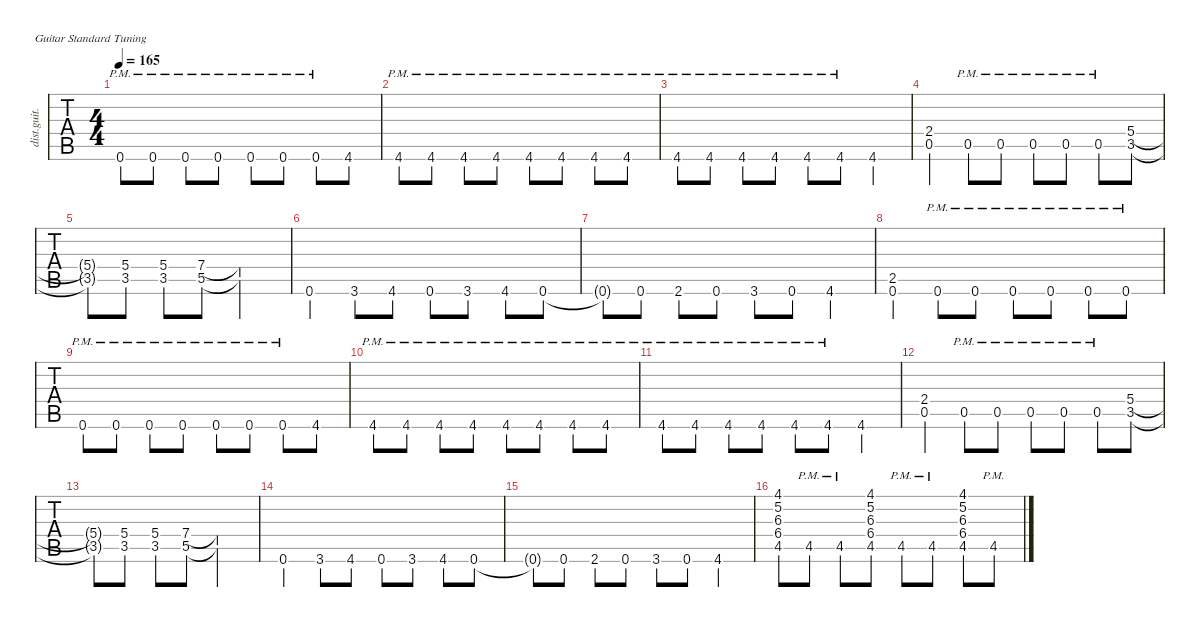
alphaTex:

\defaultSystemsLayout 4
\hideDynamics
\bracketExtendMode nobrackets
\track ("Distortion Guitar" "dist.guit.") {instrument distortionguitar}
\staff {tabs}
\tuning (E4 B3 G3 D3 A2 E2)
\ts (4 4)
\tempo 165
\clef g2
\ks c
0.6{pm}.8{dy mf} 0.6{pm}.8 0.6{pm}.8 0.6{pm}.8 0.6{pm}.8 0.6{pm}.8 0.6{pm}.8 4.6{acc #}.8 |
4.6{pm acc #}.8 4.6{pm acc #}.8 4.6{pm acc #}.8 4.6{pm acc #}.8 4.6{pm acc #}.8 4.6{pm acc #}.8 4.6{pm acc #}.8 4.6{pm acc #}.8 |
4.6{pm acc #}.8 4.6{pm acc #}.8 4.6{pm acc #}.8 4.6{pm acc #}.8 4.6{pm acc #}.8 4.6{pm acc #}.8 4.6{acc #}.4 |
(0.5 2.4).4 0.5{pm}.8 0.5{pm}.8 0.5{pm}.8 0.5{pm}.8 0.5{pm}.8 (3.5 5.4).8 |
(5.4{t} 3.5{t}).8 (3.5 5.4).8 (5.4 3.5).8 (5.5 7.4).8 (7.4{t} 5.5{t}).2 |
0.6.4 3.6.8 4.6{acc #}.8 0.6.8 3.6.8 4.6{acc #}.8 0.6.8 |
0.6{t}.8 0.6.8 2.6{acc #}.8 0.6.8 3.6.8 0.6.8 4.6{acc #}.4 |
(2.5 0.6).4 0.6{pm}.8 0.6{pm}.8 0.6{pm}.8 0.6{pm}.8 0.6{pm}.8 0.6{pm}.8 |
0.6{pm}.8 0.6{pm}.8 0.6{pm}.8 0.6{pm}.8 0.6{pm}.8 0.6{pm}.8 0.6{pm}.8 4.6{acc #}.8 |
4.6{pm acc #}.8 4.6{pm acc #}.8 4.6{pm acc #}.8 4.6{pm acc #}.8 4.6{pm acc #}.8 4.6{pm acc #}.8 4.6{pm acc #}.8 4.6{pm acc #}.8 |
4.6{pm acc #}.8 4.6{pm acc #}.8 4.6{pm acc #}.8 4.6{pm acc #}.8 4.6{pm acc #}.8 4.6{pm acc #}.8 4.6{acc #}.4 |
(0.5 2.4).4 0.5{pm}.8 0.5{pm}.8 0.5{pm}.8 0.5{pm}.8 0.5{pm}.8 (3.5 5.4).8 |
(5.4{t} 3.5{t}).8 (3.5 5.4).8 (5.4 3.5).8 (5.5 7.4).8 (7.4{t} 5.5{t}).2 |
0.6.4 3.6.8 4.6{acc #}.8 0.6.8 3.6.8 4.6{acc #}.8 0.6.8 |
0.6{t}.8 0.6.8 2.6{acc #}.8 0.6.8 3.6.8 0.6.8 4.6{acc #}.4 |
(4.5{acc #} 6.4{acc #} 6.3{acc #} 5.2 4.1{acc #}).8 4.5{pm acc #}.8 4.5{pm acc #}.8 (4.5{acc #} 6.4{acc #} 6.3{acc #} 5.2 4.1{acc #}).8 4.5{pm acc #}.8 4.5{pm acc #}.8 (4.5{acc #} 6.4{acc #} 6.3{acc #} 5.2 4.1{acc #}).8 4.5{pm acc #}.8
